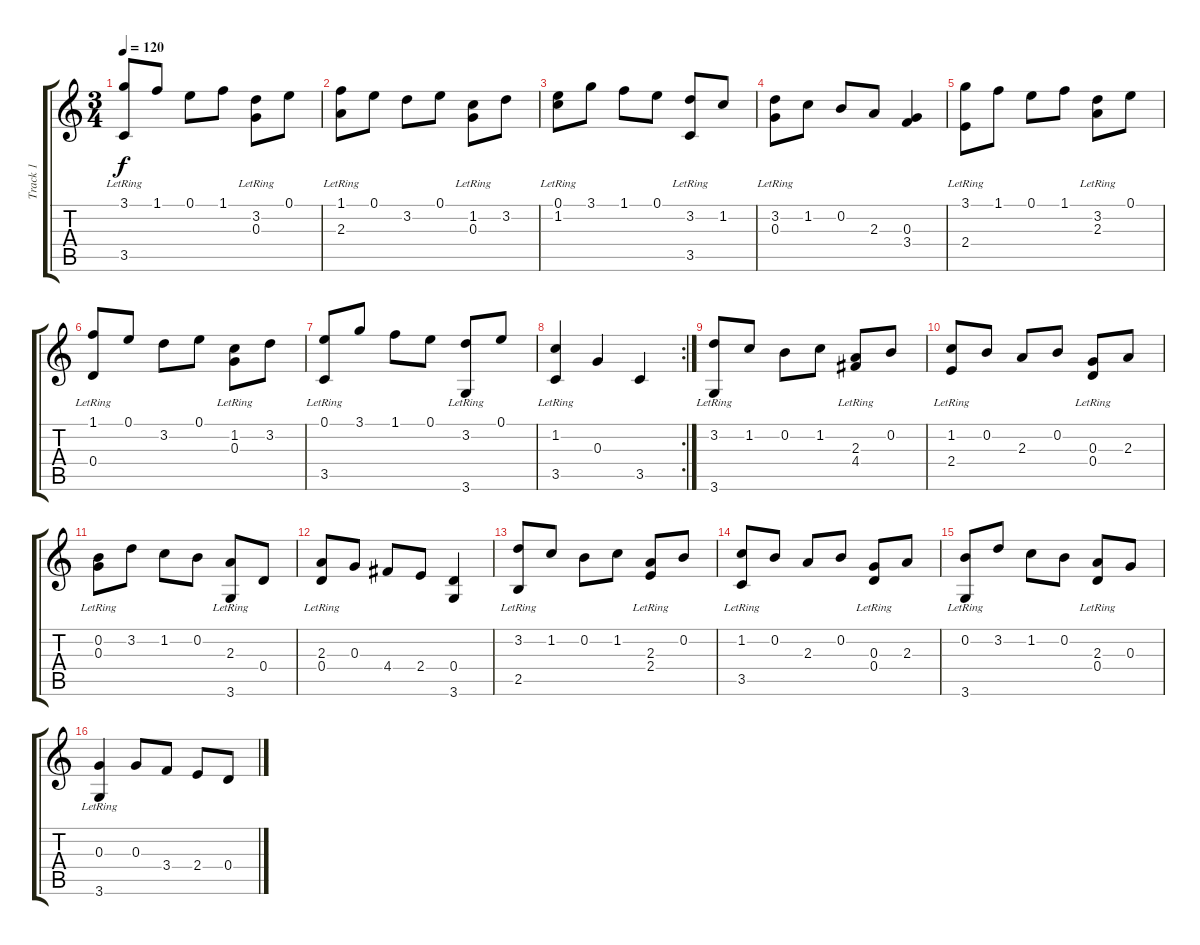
\track ("Track 1" "Track 1") {instrument acousticguitarnylon}
\staff {score tabs}
\tuning (E4 B3 G3 D3 A2 E2) {hide}
\ts (3 4)
\tempo 120
\clef g2
\ks c
(3.1 3.5{lr}).8{dy f instrument acousticguitarnylon} 1.1.8 0.1.8 1.1.8 (3.2 0.3{lr}).8 0.1.8 |
(1.1 2.3{lr}).8 0.1.8 3.2.8 0.1.8 (1.2 0.3{lr}).8 3.2.8 |
(0.1 1.2{lr}).8 3.1.8 1.1.8 0.1.8 (3.2 3.5{lr}).8 1.2.8 |
(3.2 0.3{lr}).8 1.2.8 0.2.8 2.3.8 (0.3 3.4).4 |
(3.1 2.4{lr}).8 1.1.8 0.1.8 1.1.8 (3.2 2.3{lr}).8 0.1.8 |
(1.1 0.4{lr}).8 0.1.8 3.2.8 0.1.8 (1.2 0.3{lr}).8 3.2.8 |
(0.1 3.5{lr}).8 3.1.8 1.1.8 0.1.8 (3.2 3.6{lr}).8 0.1.8 |
\rc 2
(1.2 3.5{lr}).4 0.3.4 3.5.4 |
(3.2 3.6{lr}).8 1.2.8 0.2.8 1.2.8 (2.3 4.4{lr}).8 0.2.8 |
(1.2 2.4{lr}).8 0.2.8 2.3.8 0.2.8 (0.3 0.4{lr}).8 2.3.8 |
(0.2 0.3{lr}).8 3.2.8 1.2.8 0.2.8 (2.3 3.6{lr}).8 0.4.8 |
(2.3 0.4{lr}).8 0.3.8 4.4.8 2.4.8 (0.4 3.6).4 |
(3.2 2.5{lr}).8 1.2.8 0.2.8 1.2.8 (2.3 2.4{lr}).8 0.2.8 |
(1.2 3.5{lr}).8 0.2.8 2.3.8 0.2.8 (0.3 0.4{lr}).8 2.3.8 |
(0.2 3.6{lr}).8 3.2.8 1.2.8 0.2.8 (2.3 0.4{lr}).8 0.3.8 |
(0.3 3.6{lr}).4 0.3.8 3.4.8 2.4.8 0.4.8
